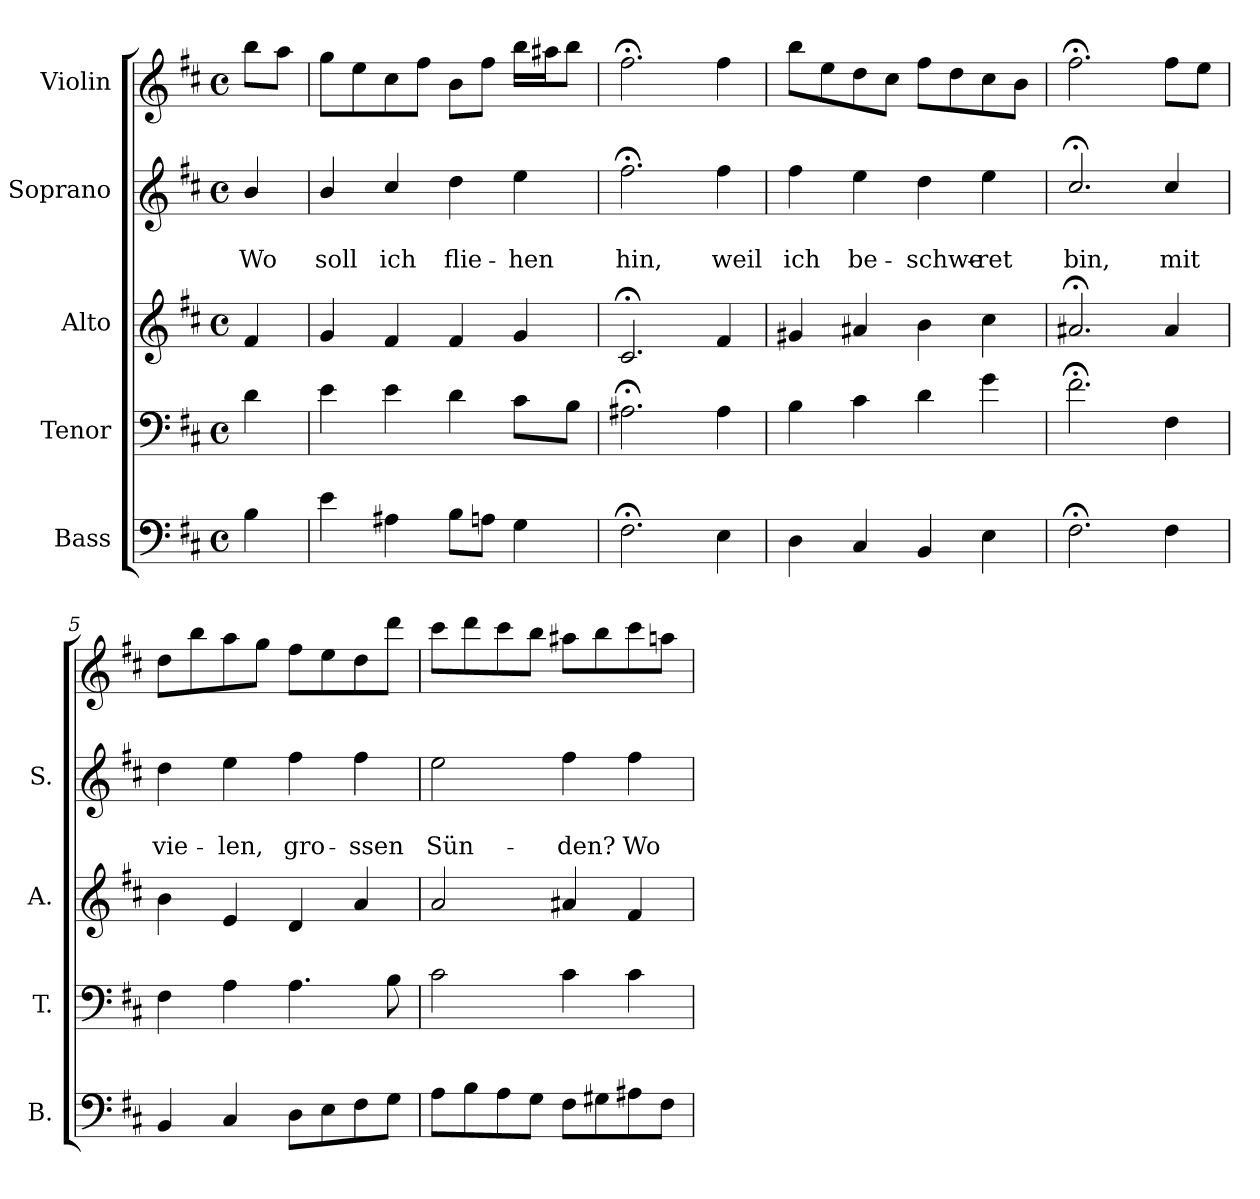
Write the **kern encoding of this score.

**kern	**kern	**kern	**kern	**text	**text	**kern
*part5	*part4	*part3	*part2	*part2	*part2	*part1
*staff5	*staff4	*staff3	*staff2	*staff2	*staff2	*staff1
*I"Bass	*I"Tenor	*I"Alto	*I"Soprano	*	*	*I"Violin
*I'B.	*I'T.	*I'A.	*I'S.	*	*	*
*clefF4	*clefF4	*clefG2	*clefG2	*	*	*clefG2
*k[f#c#]	*k[f#c#]	*k[f#c#]	*k[f#c#]	*	*	*k[f#c#]
*b:	*b:	*b:	*b:	*	*	*b:
*M4/4	*M4/4	*M4/4	*M4/4	*	*	*M4/4
*met(c)	*met(c)	*met(c)	*met(c)	*	*	*met(c)
=	=	=	=	=	=	=
4B\	4d\	4f#/	4b/	.	Wo	8bb\L
.	.	.	.	.	.	8aa\J
=1	=1	=1	=1	=1	=1	=1
4e\	4e\	4g/	4b/	.	soll	8gg\L
.	.	.	.	.	.	8ee\
4A#X\	4e\	4f#/	4cc#/	.	ich	8cc#\
.	.	.	.	.	.	8ff#\J
8B\L	4d\	4f#/	4dd\	.	flie-	8b\L
8An\J	.	.	.	.	.	8ff#\J
4G\	8c#\L	4g/	4ee\	.	-hen	16bb\LL
.	.	.	.	.	.	16aa#X\J
.	8B\J	.	.	.	.	8bb\J
=2	=2	=2	=2	=2	=2	=2
2.F#;<\	2.A#X;<\	2.c#;</	2.ff#;<\	.	hin,	2.ff#;<\
4E\	4A#\	4f#/	4ff#\	.	weil	4ff#\
=3	=3	=3	=3	=3	=3	=3
4D\	4B\	4g#X/	4ff#\	.	ich	8bb\L
.	.	.	.	.	.	8ee\
4C#/	4c#\	4a#X/	4ee\	.	be-	8dd\
.	.	.	.	.	.	8cc#\J
4BB/	4d\	4b\	4dd\	.	-schwe-	8ff#\L
.	.	.	.	.	.	8dd\
4E\	4g\	4cc#\	4ee\	.	-ret	8cc#\
.	.	.	.	.	.	8b\J
=4	=4	=4	=4	=4	=4	=4
2.F#;<\	2.f#;<\	2.a#X;</	2.cc#;</	.	bin,	2.ff#;<\
4F#\	4F#\	4a#/	4cc#/	.	mit	8ff#\L
.	.	.	.	.	.	8ee\J
!!LO:PB:g=z
=5	=5	=5	=5	=5	=5	=5
4BB/	4F#\	4b\	4dd\	.	vie-	8dd\L
.	.	.	.	.	.	8bb\
4C#/	4A\	4e/	4ee\	.	-len,	8aa\
.	.	.	.	.	.	8gg\J
8D\L	4.A\	4d/	4ff#\	.	gro-	8ff#\L
8E\	.	.	.	.	.	8ee\
8F#\	.	4a/	4ff#\	.	-ssen	8dd\
8G\J	8B\	.	.	.	.	8ddd\J
=6	=6	=6	=6	=6	=6	=6
8A\L	2c#\	2a/	2ee\	.	Sün-	8ccc#\L
8B\	.	.	.	.	.	8ddd\
8A\	.	.	.	.	.	8ccc#\
8G\J	.	.	.	.	.	8bb\J
8F#\L	4c#\	4a#X/	4ff#\	.	-den?	8aa#X\L
8G#X\	.	.	.	.	.	8bb\
8A#X\	4c#\	4f#/	4ff#\	.	Wo	8ccc#\
8F#\J	.	.	.	.	.	8aan\J
=	=	=	=	=	=	=
*-	*-	*-	*-	*-	*-	*-
